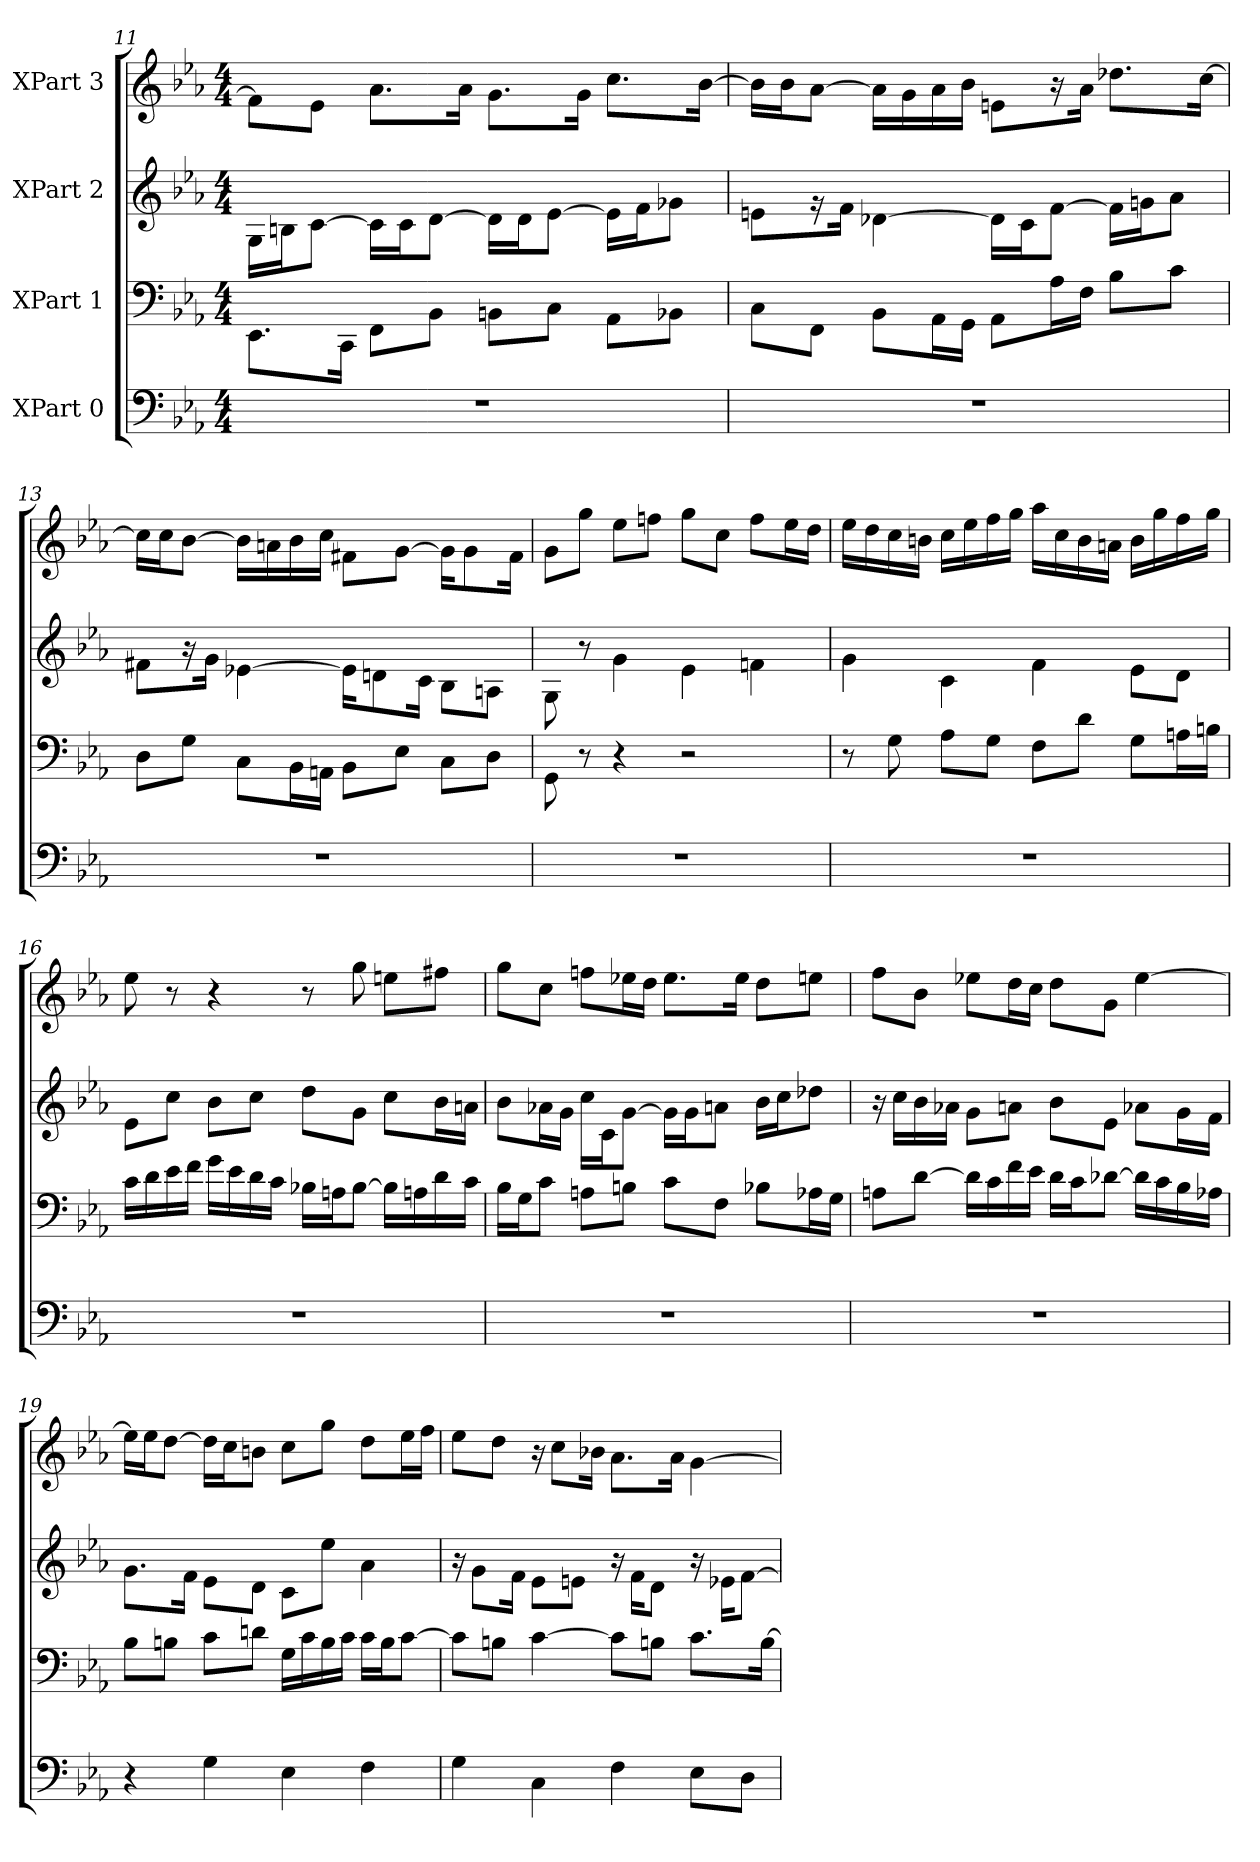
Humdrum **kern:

**kern	**kern	**kern	**kern
*part4	*part3	*part2	*part1
*staff4	*staff3	*staff2	*staff1
*I"XPart 0	*I"XPart 1	*I"XPart 2	*I"XPart 3
*clefF4	*clefF4	*clefG2	*clefG2
*k[b-e-a-]	*k[b-e-a-]	*k[b-e-a-]	*k[b-e-a-]
*M4/4	*M4/4	*M4/4	*M4/4
=11	=11	=11	=11
1r	8.EE-\L	16G\L	8f\L]
.	.	16Bn\	.
.	.	[8c\J	8e-\J
.	16CC\J	.	.
.	8FF\L	16c\L]	8.a-\L
.	.	16c\	.
.	8BB-\J	[8d\J	.
.	.	.	16a-\J
.	8BBn\L	16d\L]	8.g\L
.	.	16d\	.
.	8C\J	[8e-\J	.
.	.	.	16g\J
.	8AA-\L	16e-\L]	8.cc\L
.	.	16f\	.
.	8BB-X\J	8g-X\J	.
.	.	.	[16b-\J
=12	=12	=12	=12
1r	8C\L	8en\L	16b-\L]
.	.	.	16b-\
.	8FF\J	16r	[8a-\J
.	.	16f\J	.
.	8BB-\L	[4d-X\	16a-\L]
.	.	.	16g\
.	16AA-\	.	16a-\
.	16GG\J	.	16b-\J
.	8AA-\L	16d-\L]	8en\L
.	.	16c\	.
.	16A-\	[8f\J	16r
.	16F\J	.	16a-\J
.	8B-\L	16f\L]	8.dd-X\L
.	.	16gn\	.
.	8c\J	8a-\J	.
.	.	.	[16cc\J
=13	=13	=13	=13
1r	8D\L	8f#X\L	16cc\L]
.	.	.	16cc\
.	8G\J	16r	[8b-\J
.	.	16g\J	.
.	8C\L	[4e-X\	16b-\L]
.	.	.	16an\
.	16BB-\	.	16b-\
.	16AAn\J	.	16cc\J
.	8BB-\L	16e-\L]	8f#X\L
.	.	8dn\	.
.	8E-\J	.	[8g\J
.	.	16c\J	.
.	8C\L	8B-\L	16g\L]
.	.	.	8g\
.	8D\J	8An\J	.
.	.	.	16f#\J
=14	=14	=14	=14
1r	8GG\	8G\	8g\L
.	8r	8r	8gg\J
.	4r	4g\	8ee-\L
.	.	.	8ffn\J
.	2r	4e-\	8gg\L
.	.	.	8cc\J
.	.	4fn\	8ff\L
.	.	.	16ee-\
.	.	.	16dd\J
=15	=15	=15	=15
1r	8r	4g\	16ee-\L
.	.	.	16dd\
.	8G\	.	16cc\
.	.	.	16bn\J
.	8A-\L	4c\	16cc\L
.	.	.	16ee-\
.	8G\J	.	16ff\
.	.	.	16gg\J
.	8F\L	4f\	16aa-\L
.	.	.	16cc\
.	8d\J	.	16b\
.	.	.	16an\J
.	8G\L	8e-\L	16b\L
.	.	.	16gg\
.	16An\	8d\J	16ff\
.	16Bn\J	.	16gg\J
=16	=16	=16	=16
1r	16c\L	8e-\L	8ee-\
.	16d\	.	.
.	16e-\	8cc\J	8r
.	16f\J	.	.
.	16g\L	8b-\L	4r
.	16e-\	.	.
.	16d\	8cc\J	.
.	16c\J	.	.
.	16B-X\L	8dd\L	8r
.	16An\	.	.
.	[8B-\J	8g\J	8gg\
.	16B-\L]	8cc\L	8een\L
.	16An\	.	.
.	16d\	16b-\	8ff#X\J
.	16c\J	16an\J	.
=17	=17	=17	=17
1r	16B-\L	8b-\L	8gg\L
.	16G\	.	.
.	8c\J	16a-X\	8cc\J
.	.	16g\J	.
.	8An\L	16cc\L	8ffn\L
.	.	16c\	.
.	8Bn\J	[8g\J	16ee-X\
.	.	.	16dd\J
.	8c\L	16g\L]	8.ee-\L
.	.	16g\	.
.	8F\J	8an\J	.
.	.	.	16ee-\J
.	8B-X\L	16b-\L	8dd\L
.	.	16cc\	.
.	16A-X\	8dd-X\J	8een\J
.	16G\J	.	.
=18	=18	=18	=18
1r	8An\L	16r	8ff\L
.	.	16cc\L	.
.	[8d\J	16b-\	8b-\J
.	.	16a-X\J	.
.	16d\L]	8g\L	8ee-X\L
.	16c\	.	.
.	16f\	8an\J	16dd\
.	16e-\J	.	16cc\J
.	16d\L	8b-\L	8dd\L
.	16c\	.	.
.	[8d-X\J	8e-\J	8g\J
.	16d-\L]	8a-X\L	[4ee-\
.	16c\	.	.
.	16B-\	16g\	.
.	16A-X\J	16f\J	.
=19	=19	=19	=19
4r	8B-\L	8.g\L	16ee-\L]
.	.	.	16ee-\
.	8Bn\J	.	[8dd\J
.	.	16f\J	.
4G\	8c\L	8e-\L	16dd\L]
.	.	.	16cc\
.	8dn\J	8d\J	8bn\J
4E-\	16G\L	8c\L	8cc\L
.	16c\	.	.
.	16B\	8ee-\J	8gg\J
.	16c\J	.	.
4F\	16c\L	4a-\	8dd\L
.	16B\	.	.
.	[8c\J	.	16ee-\
.	.	.	16ff\J
=20	=20	=20	=20
4G\	8c\L]	16r	8ee-\L
.	.	8g\L	.
.	8Bn\J	.	8dd\J
.	.	16f\J	.
4C\	[4c\	8e-\L	16r
.	.	.	8cc\L
.	.	8en\J	.
.	.	.	16b-X\J
4F\	8c\L]	16r	8.a-\L
.	.	16f\L	.
.	8Bn\J	8d\J	.
.	.	.	16a-\J
8E-\L	8.c\L	16r	[4g\
.	.	16e-X\L	.
8D\J	.	[8f\J	.
.	[16B\J	.	.
=	=	=	=
*-	*-	*-	*-
